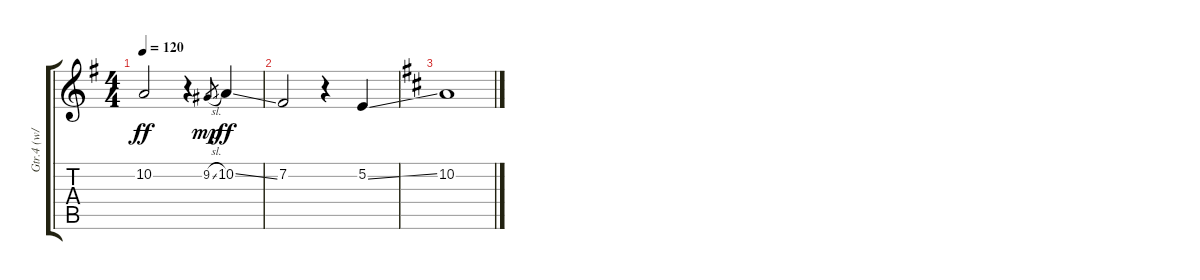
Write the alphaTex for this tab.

\track ("Gtr.4 (w/ slide)" "Gtr.4 (w/ ") {instrument pad3polysynth}
\staff {score tabs}
\tuning (E4 B3 G3 D3 A2 E2) {hide}
\ts (4 4)
\tempo 120
\clef g2
\ks g
10.2.2{dy ff} r.4 9.2{sl}.8{gr dy mp} 10.2{ss}.4{dy ff} |
7.2.2 r.4 5.2{ss}.4 |
\ks d
10.2.1
